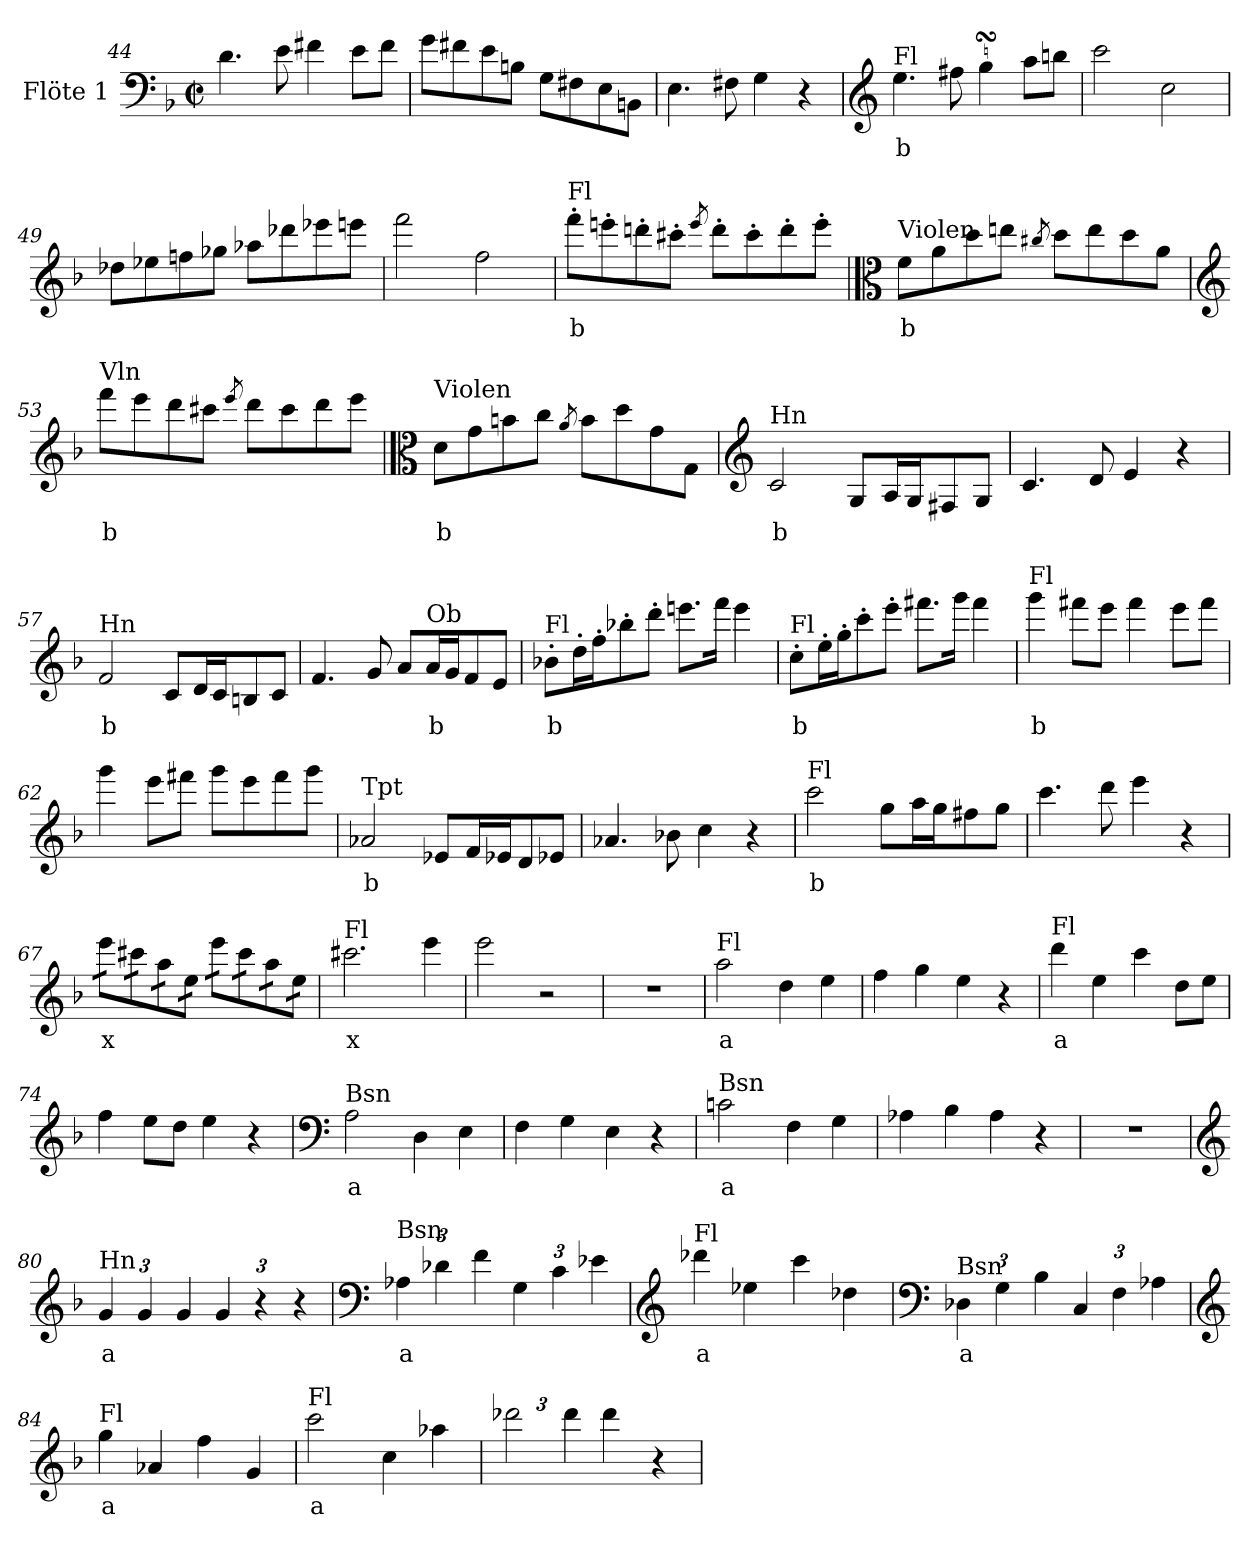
**kern	**text
*part1	*part1
*staff1	*staff1
*I"Flöte 1	*
*I'Fl. 1	*
*clefF4	*
*k[b-]	*
*M2/2	*
*met(c|)	*
=44	=44
4.d	.
8e	.
4f#X	.
8e\L	.
8f#\J	.
=45	=45
8g\L	.
8f#X\	.
8e\	.
8Bn\J	.
8G\L	.
8F#X\	.
8E\	.
8BBn\J	.
=46	=46
4.E	.
8F#X	.
4G	.
4r	.
=47	=47
*clefG2	*
!LO:TX:a:t=Fl	!
!	!LO:LY:color=#FF0000
4.ee	b
8ff#X	.
4ggsSSS	.
8aa\L	.
8bbn\J	.
=48	=48
2ccc	.
2cc	.
=49	=49
8dd-X\L	.
8ee-X\	.
8ffn\	.
8gg-X\J	.
8aa-X\L	.
8ddd-X\	.
8eee-X\	.
8eeen\J	.
=50	=50
2fff	.
2ff	.
=51	=51
!LO:TX:a:t=Fl	!
!	!LO:LY:color=#FF0000
8fff'\L	b
8eeen'\	.
8dddn'\	.
8ccc#X'\J	.
8qeee	.
8ddd'\L	.
8ccc#'\	.
8ddd'\	.
8eee'\J	.
=52	=52
*clefC3	*
!LO:TX:a:t=Violen	!
!	!LO:LY:color=#FF0000
8f\L	b
8a\	.
8dd\	.
8een\J	.
8qcc#X	.
8dd\L	.
8ee\	.
8dd\	.
8a\J	.
=53	=53
*clefG2	*
!LO:TX:a:t=Vln	!
!	!LO:LY:color=#FF0000
8fff\L	b
8eee\	.
8ddd\	.
8ccc#X\J	.
8qeee	.
8ddd\L	.
8ccc#\	.
8ddd\	.
8eee\J	.
=54	=54
*clefC3	*
!LO:TX:a:t=Violen	!
!	!LO:LY:color=#FF0000
8d\L	b
8g\	.
8bn\	.
8cc\J	.
8qa	.
8b\L	.
8dd\	.
8g\	.
8G\J	.
=55	=55
*clefG2	*
!LO:TX:a:t=Hn	!
!	!LO:LY:color=#FF0000
2c	b
8G/L	.
16A/L	.
16G/J	.
8F#X/	.
8G/J	.
=56	=56
4.c	.
8d	.
4e	.
4r	.
=57	=57
!LO:TX:a:t=Hn	!
!	!LO:LY:color=#FF0000
2f	b
8c/L	.
16d/L	.
16c/J	.
8B/	.
8c/J	.
=58	=58
4.f	.
8g	.
8a/L	.
!LO:TX:a:t=Ob	!
!	!LO:LY:color=#FF0000
16a/L	b
16g/J	.
8f/	.
8e/J	.
=59	=59
!LO:TX:a:t=Fl	!
!	!LO:LY:color=#FF0000
8b-X'\L	b
16dd'\L	.
16ff'\J	.
8bb-X'\	.
8ddd'\J	.
8.eeen\L	.
16fff\Jk	.
4eee	.
=60	=60
!LO:TX:a:t=Fl	!
!	!LO:LY:color=#FF0000
8cc'\L	b
16ee'\L	.
16gg'\J	.
8ccc'\	.
8eee'\J	.
8.fff#X\L	.
16ggg\Jk	.
4fff#	.
=61	=61
!LO:TX:a:t=Fl	!
!	!LO:LY:color=#FF0000
4ggg	b
8fff#X\L	.
8eee\J	.
4fff#	.
8eee\L	.
8fff#\J	.
=62	=62
4ggg	.
8eee\L	.
8fff#X\J	.
8ggg\L	.
8eee\	.
8fff#\	.
8ggg\J	.
=63	=63
!LO:TX:a:t=Tpt	!
!	!LO:LY:color=#FF0000
2a-X	b
8e-X/L	.
16f/L	.
16e-X/J	.
8d/	.
8e-X/J	.
=64	=64
4.a-X	.
8b-X	.
4cc	.
4r	.
=65	=65
!LO:TX:a:t=Fl	!
!	!LO:LY:color=#FF0000
2ccc	b
8gg\L	.
16aa\L	.
16gg\J	.
8ff#X\	.
8gg\J	.
=66	=66
4.ccc	.
8ddd	.
4eee	.
4r	.
=67	=67
!LO:TX:a:t=Vln	!
!	!LO:LY:color=#FF0000
*tremolo	*
16eee\LL	x
16eee\	.
16ccc#X\	.
16ccc#X\	.
16aa\	.
16aa\	.
16ee\	.
16ee\JJ	.
16eee\LL	.
16eee\	.
16ccc#\	.
16ccc#\	.
16aa\	.
16aa\	.
16ee\	.
16ee\JJ	.
*Xtremolo	*
=68	=68
!LO:TX:a:t=Fl	!
!	!LO:LY:color=#FF0000
2.ccc#X	x
4eee	.
=69	=69
2eee	.
2r	.
=70	=70
1r	.
=71	=71
!LO:TX:a:t=Fl	!
!	!LO:LY:color=#FF0000
2aa	a
4dd	.
4ee	.
=72	=72
4ff	.
4gg	.
4ee	.
4r	.
=73	=73
!LO:TX:a:t=Fl	!
!	!LO:LY:color=#FF0000
4ddd	a
4ee	.
4ccc	.
8dd\L	.
8ee\J	.
=74	=74
4ff	.
8ee\L	.
8dd\J	.
4ee	.
4r	.
=75	=75
*clefF4	*
!LO:TX:a:t=Bsn	!
!	!LO:LY:color=#FF0000
2A	a
4D	.
4E	.
=76	=76
4F	.
4G	.
4E	.
4r	.
=77	=77
!LO:TX:a:t=Bsn	!
!	!LO:LY:color=#FF0000
2cn	a
4F	.
4G	.
=78	=78
4A-X	.
4B-	.
4A-	.
4r	.
=79	=79
1r	.
=80	=80
*clefG2	*
*Xbrackettup	*
!LO:TX:a:t=Hn	!
!	!LO:LY:color=#FF0000
6g	a
6g	.
6g	.
6g	.
6r	.
6r	.
=81	=81
*clefF4	*
!LO:TX:a:t=Bsn	!
!	!LO:LY:color=#FF0000
6A-X	a
6d-X	.
6f	.
6G	.
6c	.
6e-X	.
=82	=82
*clefG2	*
!LO:TX:a:t=Fl	!
!	!LO:LY:color=#FF0000
4ddd-X	a
4ee-X	.
4ccc	.
4dd-X	.
=83	=83
*clefF4	*
!LO:TX:a:t=Bsn	!
!	!LO:LY:color=#FF0000
6D-X	a
6G	.
6B-	.
6C	.
6F	.
6A-X	.
=84	=84
*clefG2	*
!LO:TX:a:t=Fl	!
!	!LO:LY:color=#FF0000
4gg	a
4a-X	.
4ff	.
4g	.
=85	=85
!LO:TX:a:t=Fl	!
!	!LO:LY:color=#FF0000
2ccc	a
4cc	.
4aa-X	.
=86	=86
3ddd-X	.
6ddd-	.
4ddd-	.
4r	.
=	=
*-	*-
